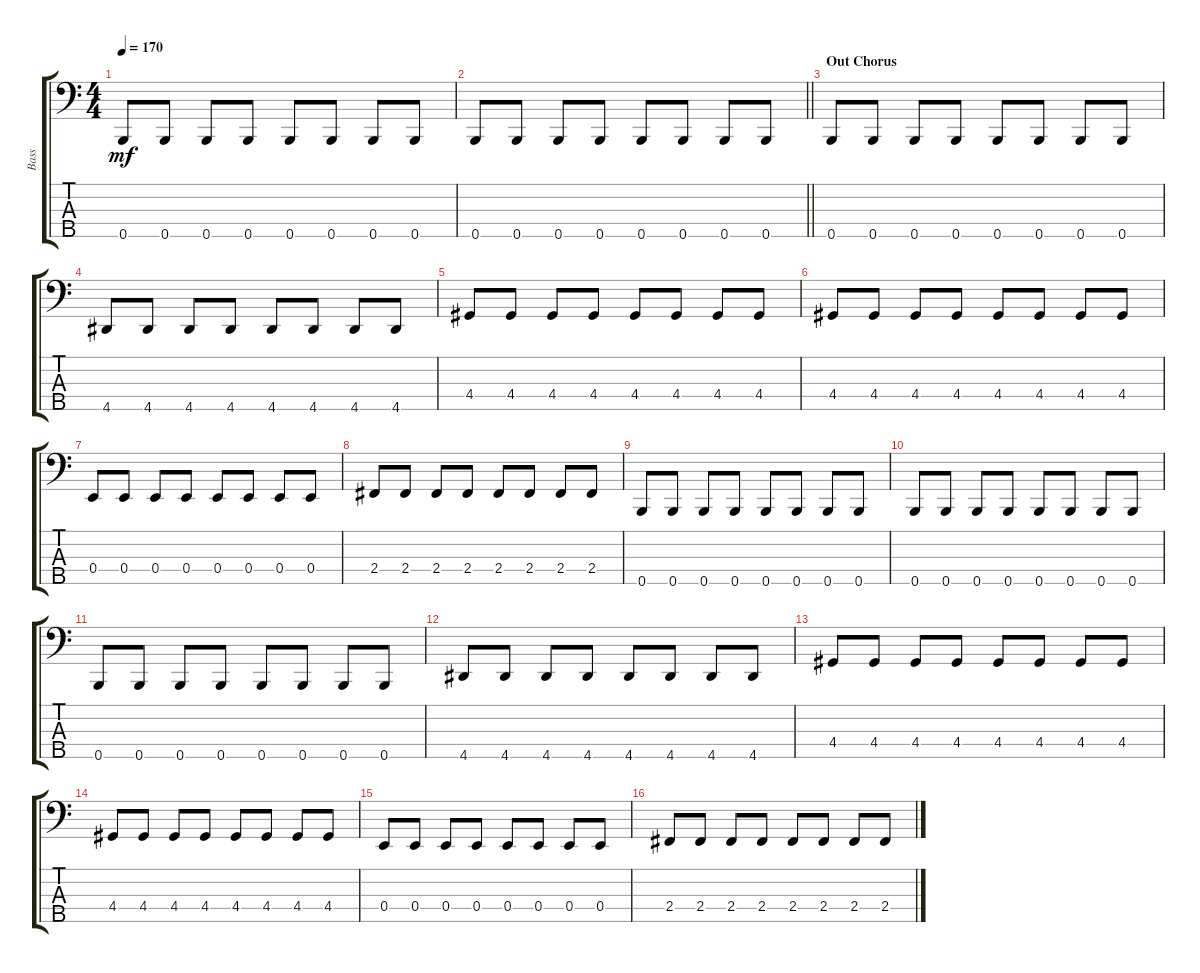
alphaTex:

\track ("Bass" "Bass") {instrument slapbass2}
\staff {score tabs}
\tuning (G2 D2 A1 E1 B0) {hide}
\ts (4 4)
\tempo 170
\clef f4
\ks c
0.5.8{dy mf} 0.5.8 0.5.8 0.5.8 0.5.8 0.5.8 0.5.8 0.5.8 |
\barLineRight lightlight
0.5.8 0.5.8 0.5.8 0.5.8 0.5.8 0.5.8 0.5.8 0.5.8 |
\section ("" "Out Chorus")
0.5.8 0.5.8 0.5.8 0.5.8 0.5.8 0.5.8 0.5.8 0.5.8 |
4.5.8 4.5.8 4.5.8 4.5.8 4.5.8 4.5.8 4.5.8 4.5.8 |
4.4.8 4.4.8 4.4.8 4.4.8 4.4.8 4.4.8 4.4.8 4.4.8 |
4.4.8 4.4.8 4.4.8 4.4.8 4.4.8 4.4.8 4.4.8 4.4.8 |
0.4.8 0.4.8 0.4.8 0.4.8 0.4.8 0.4.8 0.4.8 0.4.8 |
2.4.8 2.4.8 2.4.8 2.4.8 2.4.8 2.4.8 2.4.8 2.4.8 |
0.5.8 0.5.8 0.5.8 0.5.8 0.5.8 0.5.8 0.5.8 0.5.8 |
0.5.8 0.5.8 0.5.8 0.5.8 0.5.8 0.5.8 0.5.8 0.5.8 |
0.5.8 0.5.8 0.5.8 0.5.8 0.5.8 0.5.8 0.5.8 0.5.8 |
4.5.8 4.5.8 4.5.8 4.5.8 4.5.8 4.5.8 4.5.8 4.5.8 |
4.4.8 4.4.8 4.4.8 4.4.8 4.4.8 4.4.8 4.4.8 4.4.8 |
4.4.8 4.4.8 4.4.8 4.4.8 4.4.8 4.4.8 4.4.8 4.4.8 |
0.4.8 0.4.8 0.4.8 0.4.8 0.4.8 0.4.8 0.4.8 0.4.8 |
2.4.8 2.4.8 2.4.8 2.4.8 2.4.8 2.4.8 2.4.8 2.4.8
